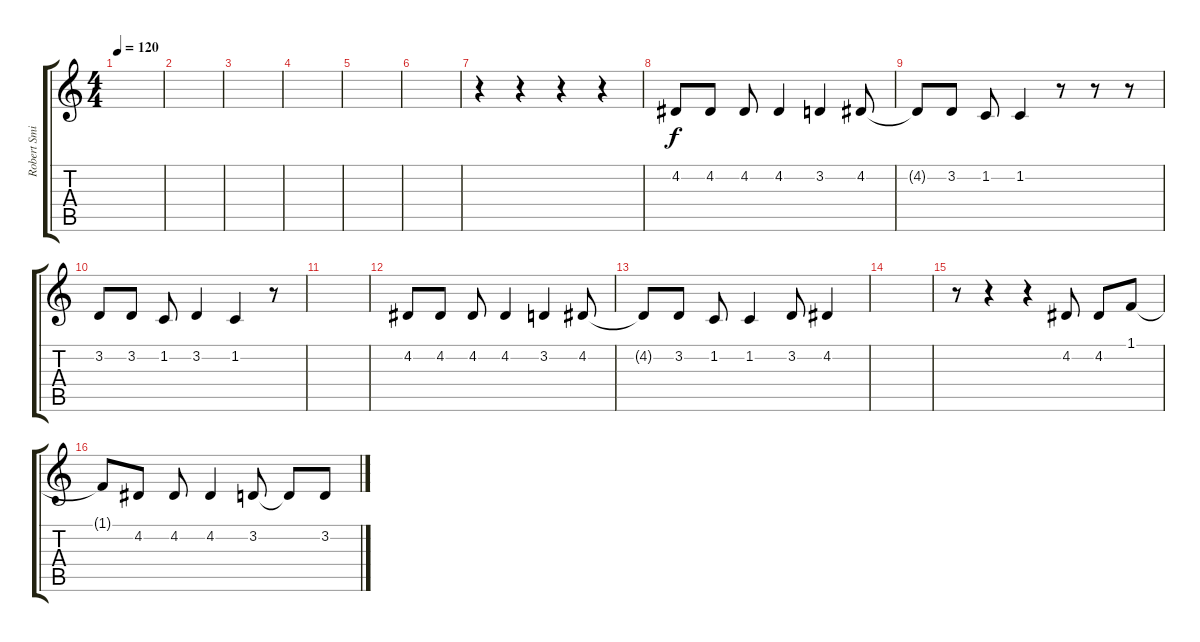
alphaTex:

\track ("Robert Smith Chant" "Robert Smi") {instrument clarinet}
\staff {score tabs}
\tuning (E4 B3 G3 D3 A2 E2) {hide}
\ts (4 4)
\tempo 120
\clef g2
\ks c
|
|
|
|
|
|
r.4 r.4 r.4 r.4 |
4.2.8 4.2.8 4.2.8 4.2.4 3.2.4 4.2.8 |
4.2{t}.8 3.2.8 1.2.8 1.2.4 r.8 r.8 r.8 |
3.2.8 3.2.8 1.2.8 3.2.4 1.2.4 r.8 |
|
4.2.8 4.2.8 4.2.8 4.2.4 3.2.4 4.2.8 |
4.2{t}.8 3.2.8 1.2.8 1.2.4 3.2.8 4.2.4 |
|
r.8 r.4 r.4 4.2.8 4.2.8 1.1.8 |
1.1{t}.8 4.2.8 4.2.8 4.2.4 3.2.8 3.2{t}.8 3.2.8
